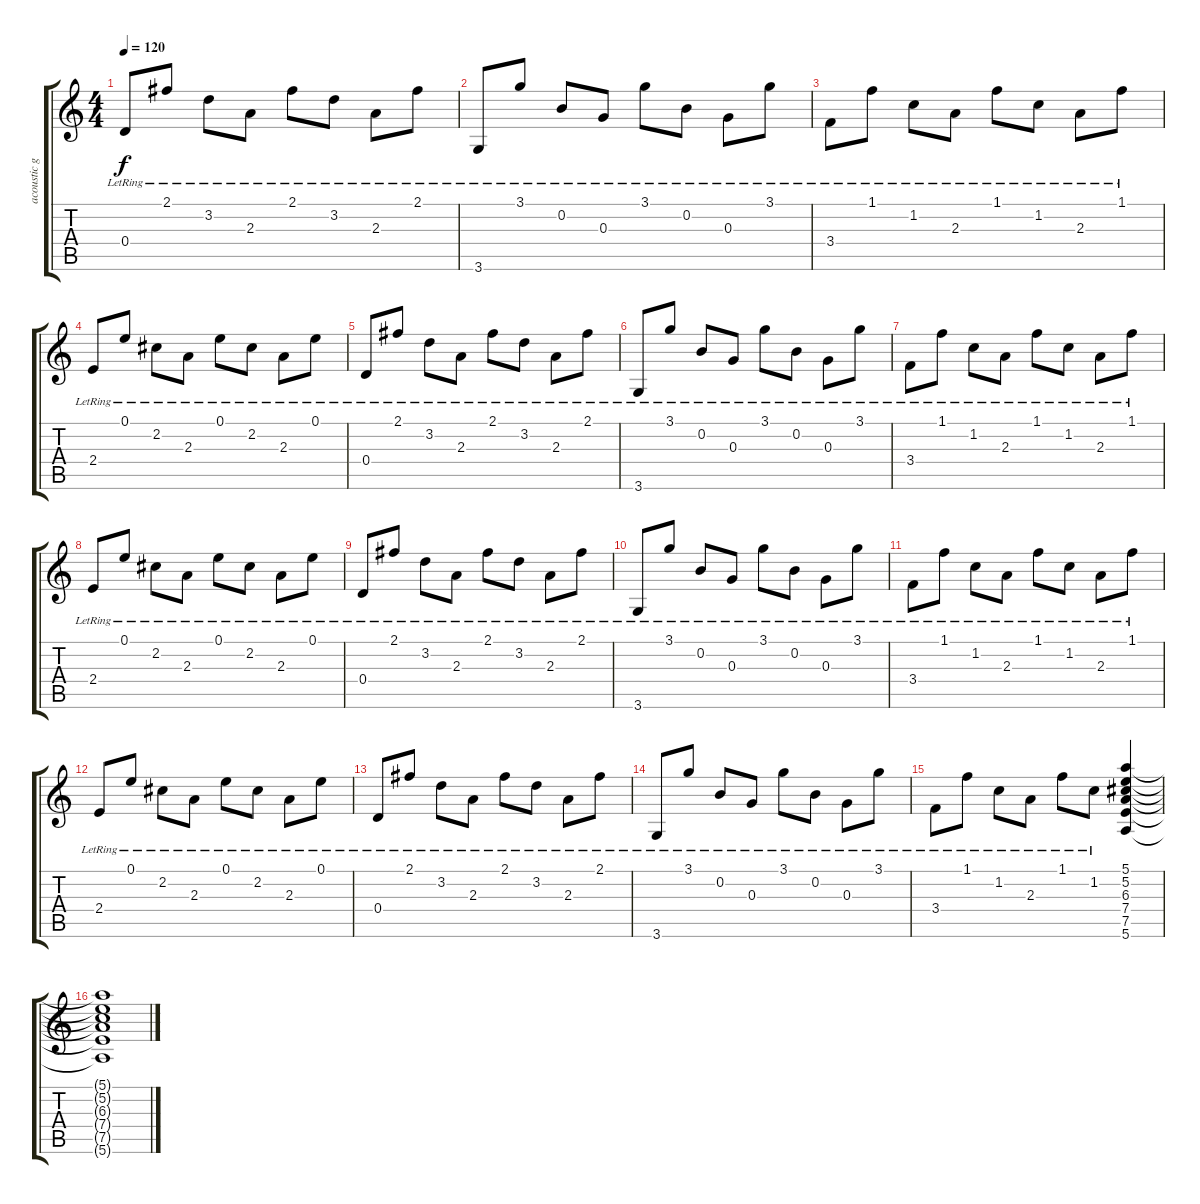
\track ("acoustic guitar" "acoustic g") {instrument acousticguitarnylon}
\staff {score tabs}
\tuning (E4 B3 G3 D3 A2 E2) {hide}
\ts (4 4)
\tempo 120
\clef g2
\ks c
0.4{lr}.8{dy f} 2.1{lr}.8 3.2{lr}.8 2.3{lr}.8 2.1{lr}.8 3.2{lr}.8 2.3{lr}.8 2.1{lr}.8 |
3.6{lr}.8 3.1{lr}.8 0.2{lr}.8 0.3{lr}.8 3.1{lr}.8 0.2{lr}.8 0.3{lr}.8 3.1{lr}.8 |
3.4{lr}.8 1.1{lr}.8 1.2{lr}.8 2.3{lr}.8 1.1{lr}.8 1.2{lr}.8 2.3{lr}.8 1.1{lr}.8 |
2.4{lr}.8 0.1{lr}.8 2.2{lr}.8 2.3{lr}.8 0.1{lr}.8 2.2{lr}.8 2.3{lr}.8 0.1{lr}.8 |
0.4{lr}.8 2.1{lr}.8 3.2{lr}.8 2.3{lr}.8 2.1{lr}.8 3.2{lr}.8 2.3{lr}.8 2.1{lr}.8 |
3.6{lr}.8 3.1{lr}.8 0.2{lr}.8 0.3{lr}.8 3.1{lr}.8 0.2{lr}.8 0.3{lr}.8 3.1{lr}.8 |
3.4{lr}.8 1.1{lr}.8 1.2{lr}.8 2.3{lr}.8 1.1{lr}.8 1.2{lr}.8 2.3{lr}.8 1.1{lr}.8 |
2.4{lr}.8 0.1{lr}.8 2.2{lr}.8 2.3{lr}.8 0.1{lr}.8 2.2{lr}.8 2.3{lr}.8 0.1{lr}.8 |
0.4{lr}.8 2.1{lr}.8 3.2{lr}.8 2.3{lr}.8 2.1{lr}.8 3.2{lr}.8 2.3{lr}.8 2.1{lr}.8 |
3.6{lr}.8 3.1{lr}.8 0.2{lr}.8 0.3{lr}.8 3.1{lr}.8 0.2{lr}.8 0.3{lr}.8 3.1{lr}.8 |
3.4{lr}.8 1.1{lr}.8 1.2{lr}.8 2.3{lr}.8 1.1{lr}.8 1.2{lr}.8 2.3{lr}.8 1.1{lr}.8 |
2.4{lr}.8 0.1{lr}.8 2.2{lr}.8 2.3{lr}.8 0.1{lr}.8 2.2{lr}.8 2.3{lr}.8 0.1{lr}.8 |
0.4{lr}.8 2.1{lr}.8 3.2{lr}.8 2.3{lr}.8 2.1{lr}.8 3.2{lr}.8 2.3{lr}.8 2.1{lr}.8 |
3.6{lr}.8 3.1{lr}.8 0.2{lr}.8 0.3{lr}.8 3.1{lr}.8 0.2{lr}.8 0.3{lr}.8 3.1{lr}.8 |
3.4{lr}.8 1.1{lr}.8 1.2{lr}.8 2.3{lr}.8 1.1{lr}.8 1.2{lr}.8 (5.1 5.2 6.3 7.4 7.5 5.6).4 |
(5.1{t} 5.2{t} 6.3{t} 7.4{t} 7.5{t} 5.6{t}).1
